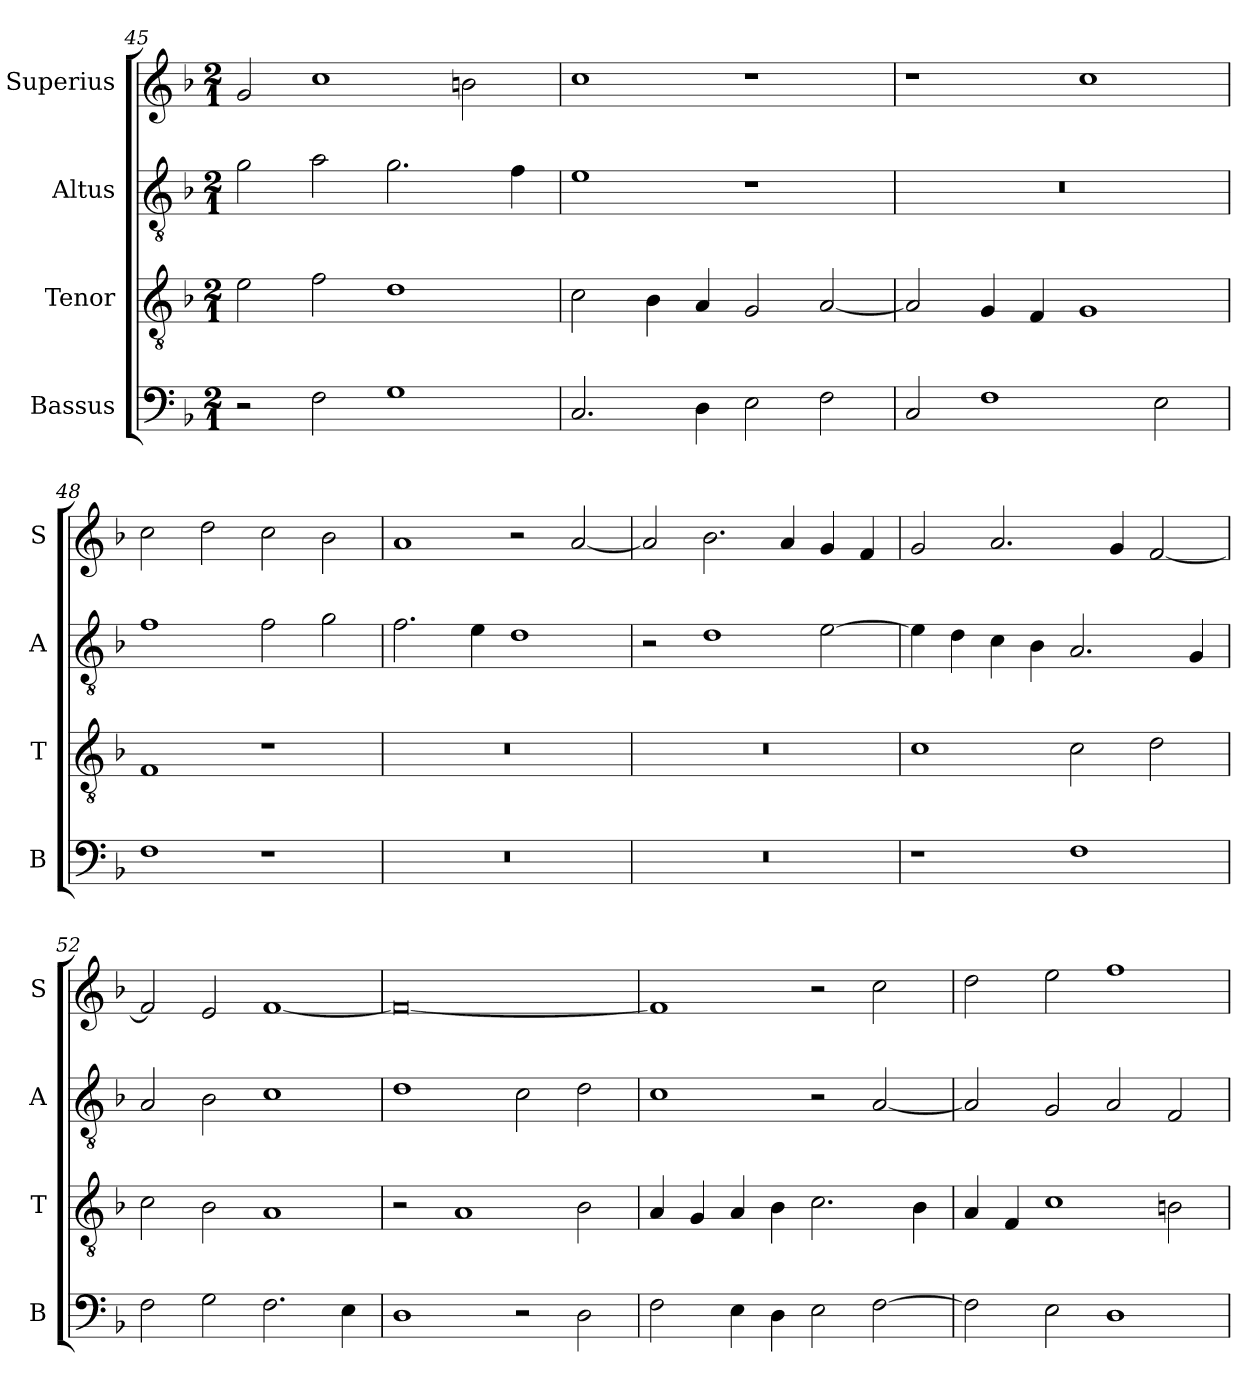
**kern	**kern	**kern	**kern
*part4	*part3	*part2	*part1
*staff4	*staff3	*staff2	*staff1
*I"Bassus	*I"Tenor	*I"Altus	*I"Superius
*I'B	*I'T	*I'A	*I'S
*clefF4	*clefGv2	*clefGv2	*clefG2
*k[b-]	*k[b-]	*k[b-]	*k[b-]
*F:	*F:	*F:	*F:
*M2/1	*M2/1	*M2/1	*M2/1
=45	=45	=45	=45
2r	2e	2g	2g
2F	2f	2a	1cc
1G	1d	2.g	.
.	.	.	2bn
.	.	4f	.
=46	=46	=46	=46
2.C	2c	1e	1cc
.	4B-	.	.
4D	4A	.	.
2E	2G	1r	1r
2F	[2A	.	.
=47	=47	=47	=47
2C	2A]	0r	1r
1F	4G	.	.
.	4F	.	.
.	1G	.	1cc
2E	.	.	.
=48	=48	=48	=48
1F	1F	1f	2cc
.	.	.	2dd
1r	1r	2f	2cc
.	.	2g	2b-
=49	=49	=49	=49
0r	0r	2.f	1a
.	.	4e	.
.	.	1d	2r
.	.	.	[2a
=50	=50	=50	=50
0r	0r	2r	2a]
.	.	1d	2.b-
.	.	.	4a
.	.	[2e	4g
.	.	.	4f
=51	=51	=51	=51
1r	1c	4e]	2g
.	.	4d	.
.	.	4c	2.a
.	.	4B-	.
1F	2c	2.A	.
.	.	.	4g
.	2d	.	[2f
.	.	4G	.
=52	=52	=52	=52
2F	2c	2A	2f]
2G	2B-	2B-	2e
2.F	1A	1c	[1f
4E	.	.	.
=53	=53	=53	=53
1D	2r	1d	0f_
.	1A	.	.
2r	.	2c	.
2D	2B-	2d	.
=54	=54	=54	=54
2F	4A	1c	1f]
.	4G	.	.
4E	4A	.	.
4D	4B-	.	.
2E	2.c	2r	2r
[2F	.	[2A	2cc
.	4B-	.	.
=55	=55	=55	=55
2F]	4A	2A]	2dd
.	4F	.	.
2E	1c	2G	2ee
1D	.	2A	1ff
.	2Bn	2F	.
=	=	=	=
*-	*-	*-	*-
